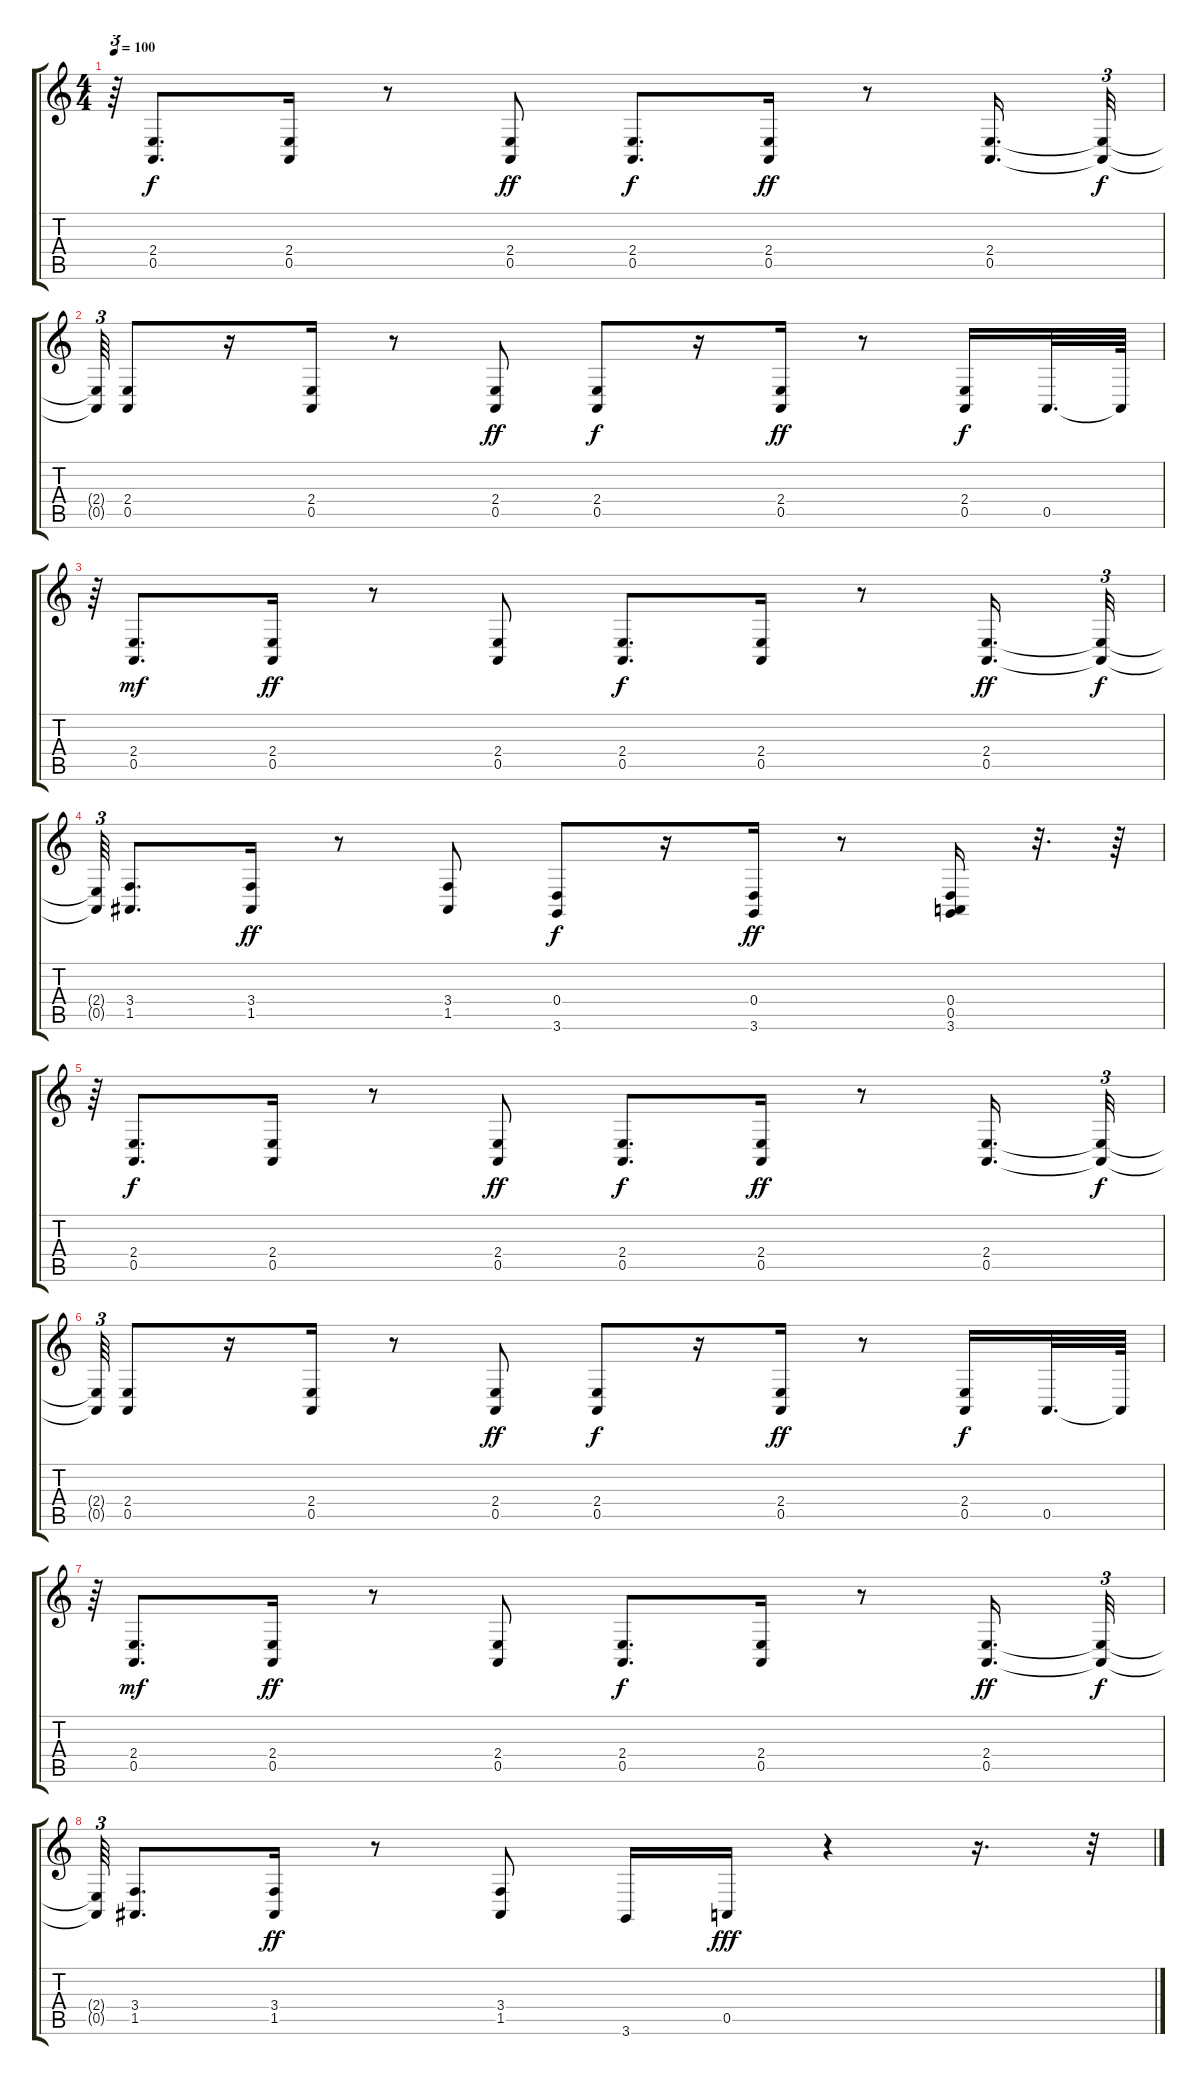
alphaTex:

\track "" {instrument fx7echoes}
\staff {score tabs}
\tuning (E4 B3 G3 D3 A2 E2) {hide}
\ts (4 4)
\tempo 100
\clef g2
\ks c
r.64{tu (3 2) dy f} (2.4 0.5).8{d} (2.4 0.5).16 r.8 (2.4 0.5).8{dy ff} (2.4 0.5).8{d dy f} (2.4 0.5).16{dy ff} r.8 (2.4 0.5).16{d} (2.4{t} 0.5{t}).32{tu (3 2) dy f} |
(2.4{t} 0.5{t}).64{tu (3 2)} (2.4 0.5).8 r.16 (2.4 0.5).16 r.8 (2.4 0.5).8{dy ff} (2.4 0.5).8{dy f} r.16 (2.4 0.5).16{dy ff} r.8 (2.4 0.5).16{dy f} 0.5.32{d} 0.5{t}.64 |
r.64{tu (3 2)} (2.4 0.5).8{d dy mf} (2.4 0.5).16{dy ff} r.8 (2.4 0.5).8 (2.4 0.5).8{d dy f} (2.4 0.5).16 r.8 (2.4 0.5).16{d dy ff} (2.4{t} 0.5{t}).32{tu (3 2) dy f} |
(2.4{t} 0.5{t}).64{tu (3 2)} (3.4 1.5).8{d} (3.4 1.5).16{dy ff} r.8 (3.4 1.5).8 (0.4 3.6).8{dy f} r.16 (0.4 3.6).16{dy ff} r.8 (0.4 0.5 3.6).16 r.32{d} r.64 |
r.64{tu (3 2)} (2.4 0.5).8{d dy f} (2.4 0.5).16 r.8 (2.4 0.5).8{dy ff} (2.4 0.5).8{d dy f} (2.4 0.5).16{dy ff} r.8 (2.4 0.5).16{d} (2.4{t} 0.5{t}).32{tu (3 2) dy f} |
(2.4{t} 0.5{t}).64{tu (3 2)} (2.4 0.5).8 r.16 (2.4 0.5).16 r.8 (2.4 0.5).8{dy ff} (2.4 0.5).8{dy f} r.16 (2.4 0.5).16{dy ff} r.8 (2.4 0.5).16{dy f} 0.5.32{d} 0.5{t}.64 |
r.64{tu (3 2)} (2.4 0.5).8{d dy mf} (2.4 0.5).16{dy ff} r.8 (2.4 0.5).8 (2.4 0.5).8{d dy f} (2.4 0.5).16 r.8 (2.4 0.5).16{d dy ff} (2.4{t} 0.5{t}).32{tu (3 2) dy f} |
(2.4{t} 0.5{t}).64{tu (3 2)} (3.4 1.5).8{d} (3.4 1.5).16{dy ff} r.8 (3.4 1.5).8 3.6.16 0.5.16{dy fff} r.4 r.16{d} r.32{tu (3 2)}
